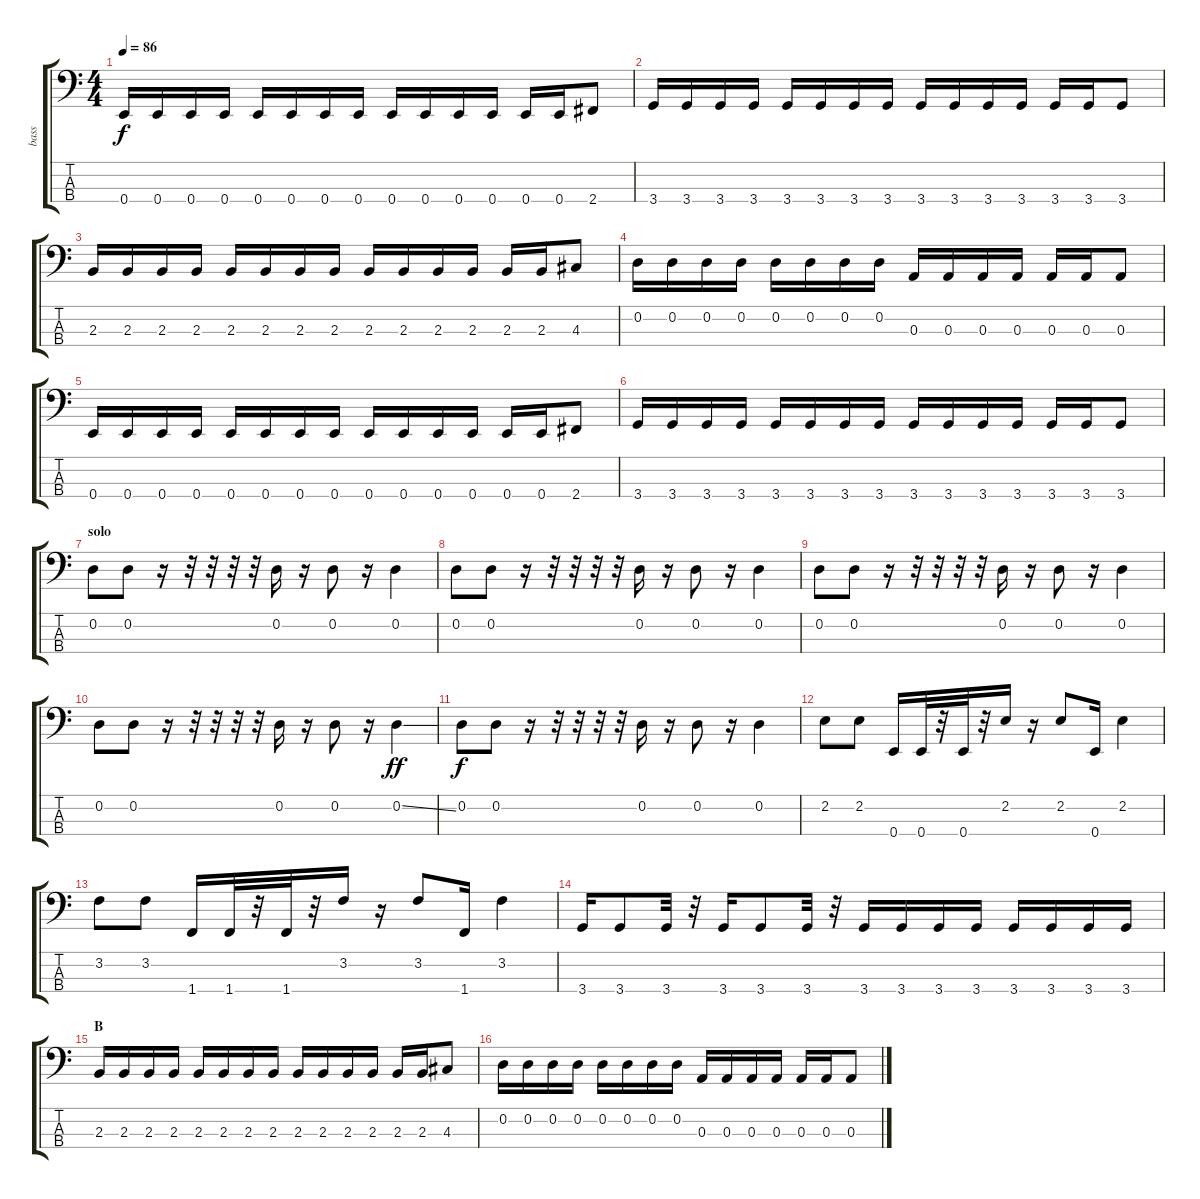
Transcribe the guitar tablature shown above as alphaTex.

\track ("bass" "bass") {instrument electricbassfinger}
\staff {score tabs}
\tuning (G2 D2 A1 E1) {hide}
\ts (4 4)
\tempo 86
\clef f4
\ks c
0.4.16{dy f} 0.4.16 0.4.16 0.4.16 0.4.16 0.4.16 0.4.16 0.4.16 0.4.16 0.4.16 0.4.16 0.4.16 0.4.16 0.4.16 2.4.8 |
3.4.16 3.4.16 3.4.16 3.4.16 3.4.16 3.4.16 3.4.16 3.4.16 3.4.16 3.4.16 3.4.16 3.4.16 3.4.16 3.4.16 3.4.8 |
2.3.16 2.3.16 2.3.16 2.3.16 2.3.16 2.3.16 2.3.16 2.3.16 2.3.16 2.3.16 2.3.16 2.3.16 2.3.16 2.3.16 4.3.8 |
0.2.16 0.2.16 0.2.16 0.2.16 0.2.16 0.2.16 0.2.16 0.2.16 0.3.16 0.3.16 0.3.16 0.3.16 0.3.16 0.3.16 0.3.8 |
0.4.16 0.4.16 0.4.16 0.4.16 0.4.16 0.4.16 0.4.16 0.4.16 0.4.16 0.4.16 0.4.16 0.4.16 0.4.16 0.4.16 2.4.8 |
3.4.16 3.4.16 3.4.16 3.4.16 3.4.16 3.4.16 3.4.16 3.4.16 3.4.16 3.4.16 3.4.16 3.4.16 3.4.16 3.4.16 3.4.8 |
\section ("" "solo")
0.2.8 0.2.8 r.16 r.32 r.32 r.32 r.32 0.2.16 r.16 0.2.8 r.16 0.2.4 |
0.2.8 0.2.8 r.16 r.32 r.32 r.32 r.32 0.2.16 r.16 0.2.8 r.16 0.2.4 |
0.2.8 0.2.8 r.16 r.32 r.32 r.32 r.32 0.2.16 r.16 0.2.8 r.16 0.2.4 |
0.2.8 0.2.8 r.16 r.32 r.32 r.32 r.32 0.2.16 r.16 0.2.8 r.16 0.2{ss}.4{dy ff} |
0.2.8{dy f} 0.2.8 r.16 r.32 r.32 r.32 r.32 0.2.16 r.16 0.2.8 r.16 0.2.4 |
2.2.8 2.2.8 0.4.16 0.4.32 r.32 0.4.32 r.32 2.2.16 r.16 2.2.8 0.4.16 2.2.4 |
3.2.8 3.2.8 1.4.16 1.4.32 r.32 1.4.32 r.32 3.2.16 r.16 3.2.8 1.4.16 3.2.4 |
3.4.16 3.4.8 3.4.32 r.32 3.4.16 3.4.8 3.4.32 r.32 3.4.16 3.4.16 3.4.16 3.4.16 3.4.16 3.4.16 3.4.16 3.4.16 |
\section ("" "B")
2.3.16 2.3.16 2.3.16 2.3.16 2.3.16 2.3.16 2.3.16 2.3.16 2.3.16 2.3.16 2.3.16 2.3.16 2.3.16 2.3.16 4.3.8 |
0.2.16 0.2.16 0.2.16 0.2.16 0.2.16 0.2.16 0.2.16 0.2.16 0.3.16 0.3.16 0.3.16 0.3.16 0.3.16 0.3.16 0.3.8
